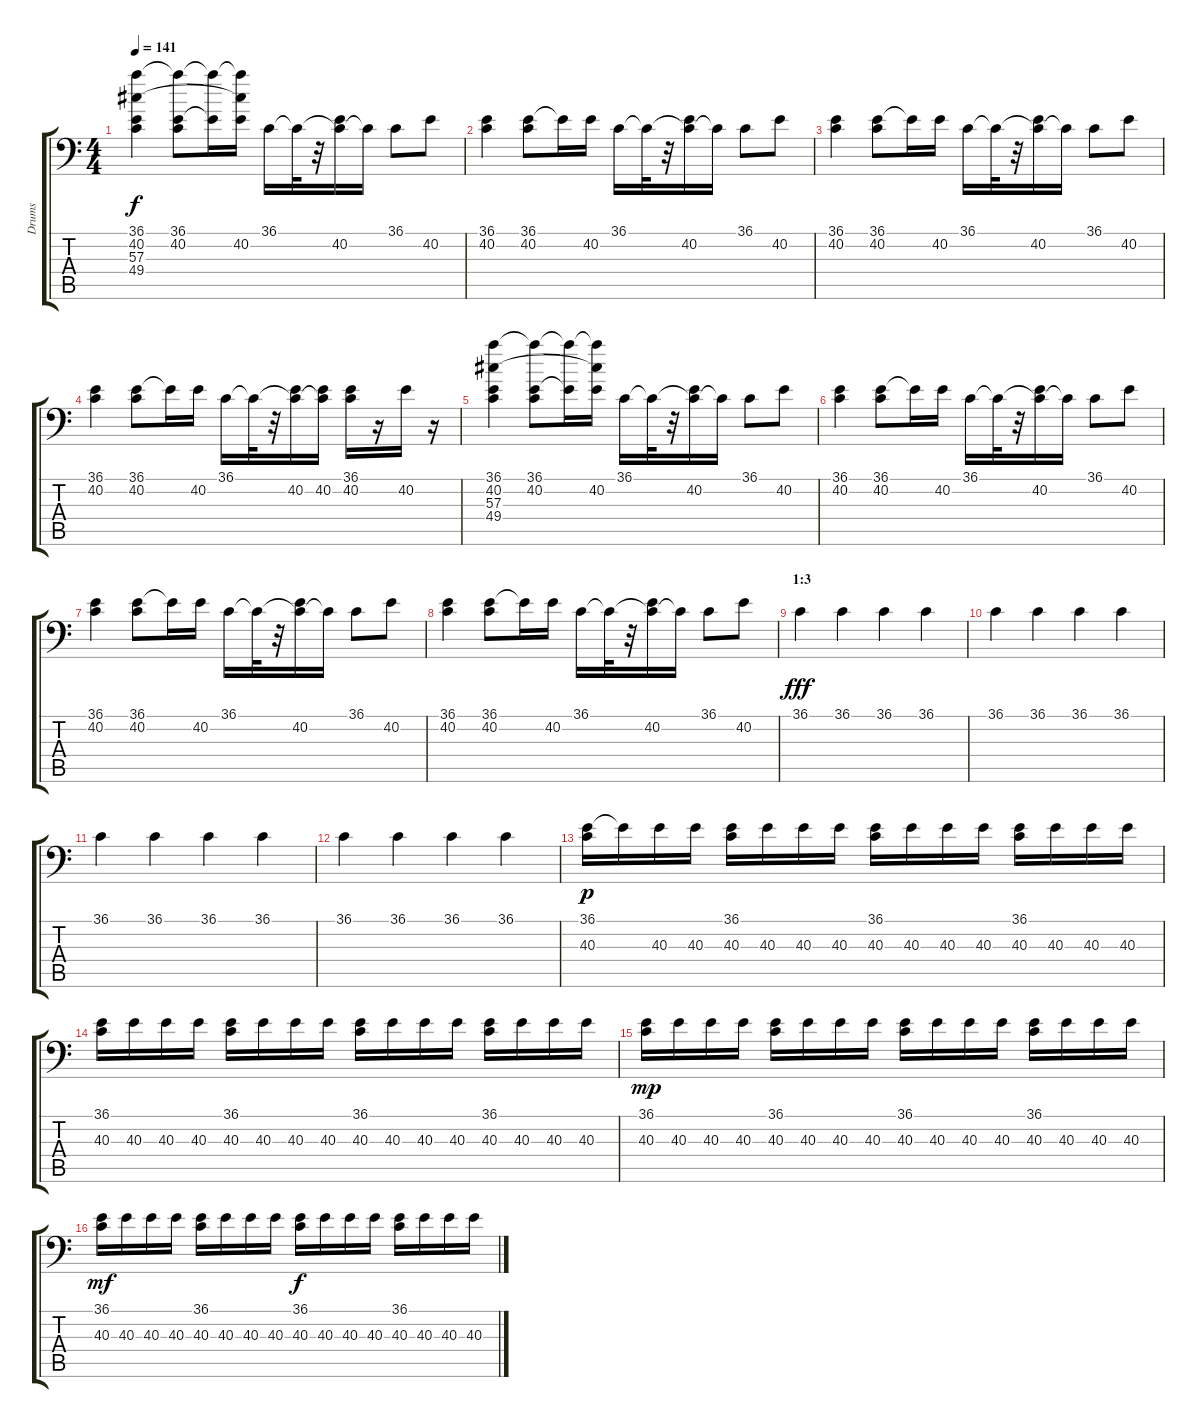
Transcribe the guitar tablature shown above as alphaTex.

\track ("Drums" "Drums") {instrument acousticgrandpiano}
\staff {score tabs}
\tuning (C-1 C-1 C-1 C-1 C-1 C-1) {hide}
\ts (4 4)
\section ("" "")
\tempo 141
\clef f4
\ks c
(36.1 40.2 57.3 49.4).4{dy f} (36.1 40.2 57.3{t}).8 (40.2{t} 57.3{t}).16 (40.2 57.3{t} 49.4{t}).16 36.1.16 36.1{t}.32 r.32 (36.1{t} 40.2).16 36.1{t}.16 36.1.8 40.2.8 |
(36.1 40.2).4 (36.1 40.2).8 40.2{t}.16 40.2.16 36.1.16 36.1{t}.32 r.32 (36.1{t} 40.2).16 36.1{t}.16 36.1.8 40.2.8 |
(36.1 40.2).4 (36.1 40.2).8 40.2{t}.16 40.2.16 36.1.16 36.1{t}.32 r.32 (36.1{t} 40.2).16 36.1{t}.16 36.1.8 40.2.8 |
(36.1 40.2).4 (36.1 40.2).8 40.2{t}.16 40.2.16 36.1.16 36.1{t}.32 r.32 (36.1{t} 40.2).16 (36.1{t} 40.2).16 (36.1 40.2).16 r.16 40.2.16 r.16 |
(36.1 40.2 57.3 49.4).4 (36.1 40.2 57.3{t}).8 (40.2{t} 57.3{t}).16 (40.2 57.3{t} 49.4{t}).16 36.1.16 36.1{t}.32 r.32 (36.1{t} 40.2).16 36.1{t}.16 36.1.8 40.2.8 |
(36.1 40.2).4 (36.1 40.2).8 40.2{t}.16 40.2.16 36.1.16 36.1{t}.32 r.32 (36.1{t} 40.2).16 36.1{t}.16 36.1.8 40.2.8 |
(36.1 40.2).4 (36.1 40.2).8 40.2{t}.16 40.2.16 36.1.16 36.1{t}.32 r.32 (36.1{t} 40.2).16 36.1{t}.16 36.1.8 40.2.8 |
(36.1 40.2).4 (36.1 40.2).8 40.2{t}.16 40.2.16 36.1.16 36.1{t}.32 r.32 (36.1{t} 40.2).16 36.1{t}.16 36.1.8 40.2.8 |
\section ("" "1:3")
36.1.4{dy fff} 36.1.4 36.1.4 36.1.4 |
36.1.4 36.1.4 36.1.4 36.1.4 |
36.1.4 36.1.4 36.1.4 36.1.4 |
36.1.4 36.1.4 36.1.4 36.1.4 |
(36.1 40.3).16{dy p} 40.3{t}.16 40.3.16 40.3.16 (36.1 40.3).16 40.3.16 40.3.16 40.3.16 (36.1 40.3).16 40.3.16 40.3.16 40.3.16 (36.1 40.3).16 40.3.16 40.3.16 40.3.16 |
(36.1 40.3).16 40.3.16 40.3.16 40.3.16 (36.1 40.3).16 40.3.16 40.3.16 40.3.16 (36.1 40.3).16 40.3.16 40.3.16 40.3.16 (36.1 40.3).16 40.3.16 40.3.16 40.3.16 |
(36.1 40.3).16{dy mp} 40.3.16 40.3.16 40.3.16 (36.1 40.3).16 40.3.16 40.3.16 40.3.16 (36.1 40.3).16 40.3.16 40.3.16 40.3.16 (36.1 40.3).16 40.3.16 40.3.16 40.3.16 |
(36.1 40.3).16{dy mf} 40.3.16 40.3.16 40.3.16 (36.1 40.3).16 40.3.16 40.3.16 40.3.16 (36.1 40.3).16{dy f} 40.3.16 40.3.16 40.3.16 (36.1 40.3).16 40.3.16 40.3.16 40.3.16
